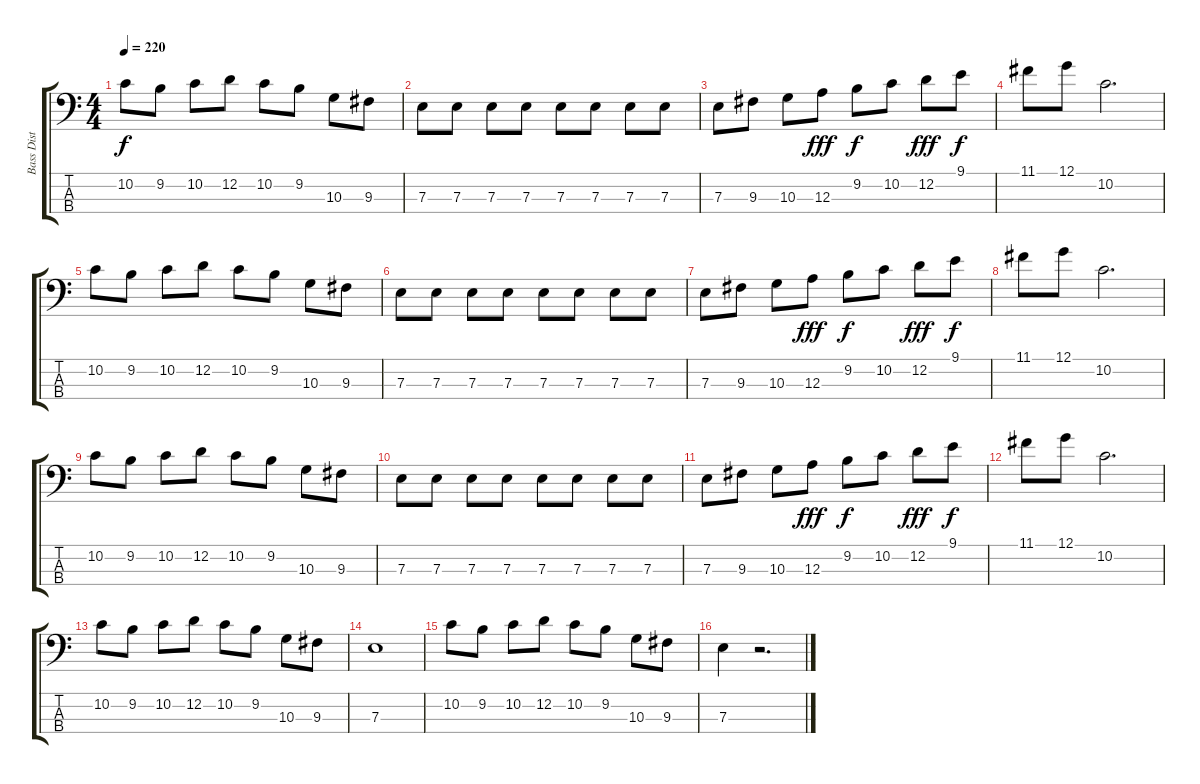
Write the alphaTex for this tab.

\track ("Bass Dist OK!" "Bass Dist ") {instrument overdrivenguitar}
\staff {score tabs}
\tuning (G2 D2 A1 E1) {hide}
\ts (4 4)
\tempo 220
\clef f4
\ks c
10.2.8{dy f} 9.2.8 10.2.8 12.2.8 10.2.8 9.2.8 10.3.8 9.3.8 |
7.3.8 7.3.8 7.3.8 7.3.8 7.3.8 7.3.8 7.3.8 7.3.8 |
7.3.8 9.3.8 10.3.8 12.3.8{dy fff} 9.2.8{dy f} 10.2.8 12.2.8{dy fff} 9.1.8{dy f} |
11.1.8 12.1.8 10.2.2{d} |
10.2.8 9.2.8 10.2.8 12.2.8 10.2.8 9.2.8 10.3.8 9.3.8 |
7.3.8 7.3.8 7.3.8 7.3.8 7.3.8 7.3.8 7.3.8 7.3.8 |
7.3.8 9.3.8 10.3.8 12.3.8{dy fff} 9.2.8{dy f} 10.2.8 12.2.8{dy fff} 9.1.8{dy f} |
11.1.8 12.1.8 10.2.2{d} |
10.2.8 9.2.8 10.2.8 12.2.8 10.2.8 9.2.8 10.3.8 9.3.8 |
7.3.8 7.3.8 7.3.8 7.3.8 7.3.8 7.3.8 7.3.8 7.3.8 |
7.3.8 9.3.8 10.3.8 12.3.8{dy fff} 9.2.8{dy f} 10.2.8 12.2.8{dy fff} 9.1.8{dy f} |
11.1.8 12.1.8 10.2.2{d} |
10.2.8 9.2.8 10.2.8 12.2.8 10.2.8 9.2.8 10.3.8 9.3.8 |
7.3.1 |
10.2.8 9.2.8 10.2.8 12.2.8 10.2.8 9.2.8 10.3.8 9.3.8 |
7.3.4 r.2{d}
